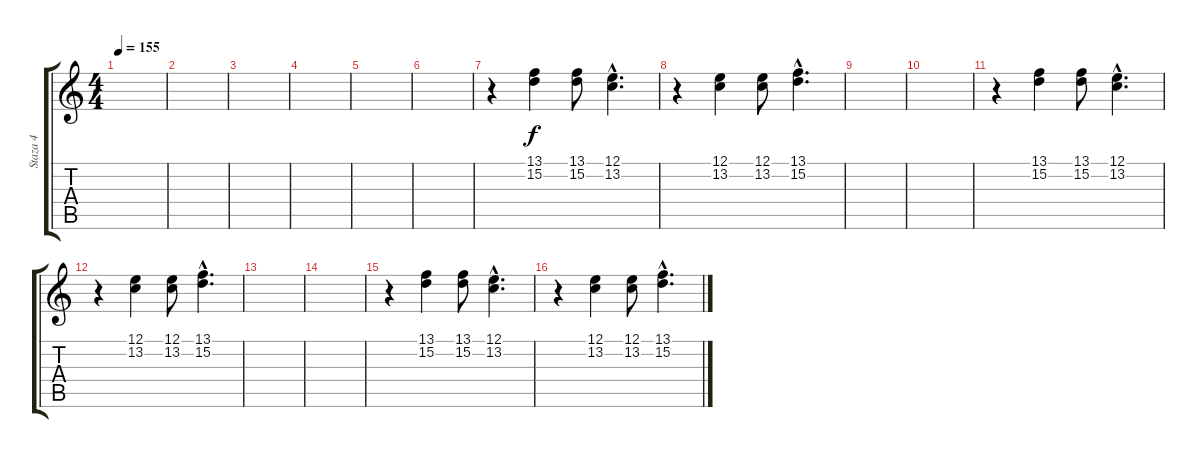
\track ("Staza 4" "Staza 4") {instrument rockorgan}
\staff {score tabs}
\tuning (E4 B3 G3 D3 A2 E2) {hide}
\ts (4 4)
\tempo 155
\clef g2
\ks c
|
|
|
|
|
|
r.4 (13.1 15.2).4 (13.1 15.2).8 (12.1{hac} 13.2{hac}).4{d} |
r.4 (12.1 13.2).4 (12.1 13.2).8 (13.1{hac} 15.2{hac}).4{d} |
|
|
r.4 (13.1 15.2).4 (13.1 15.2).8 (12.1{hac} 13.2{hac}).4{d} |
r.4 (12.1 13.2).4 (12.1 13.2).8 (13.1{hac} 15.2{hac}).4{d} |
|
|
r.4 (13.1 15.2).4 (13.1 15.2).8 (12.1{hac} 13.2{hac}).4{d} |
r.4 (12.1 13.2).4 (12.1 13.2).8 (13.1{hac} 15.2{hac}).4{d}
